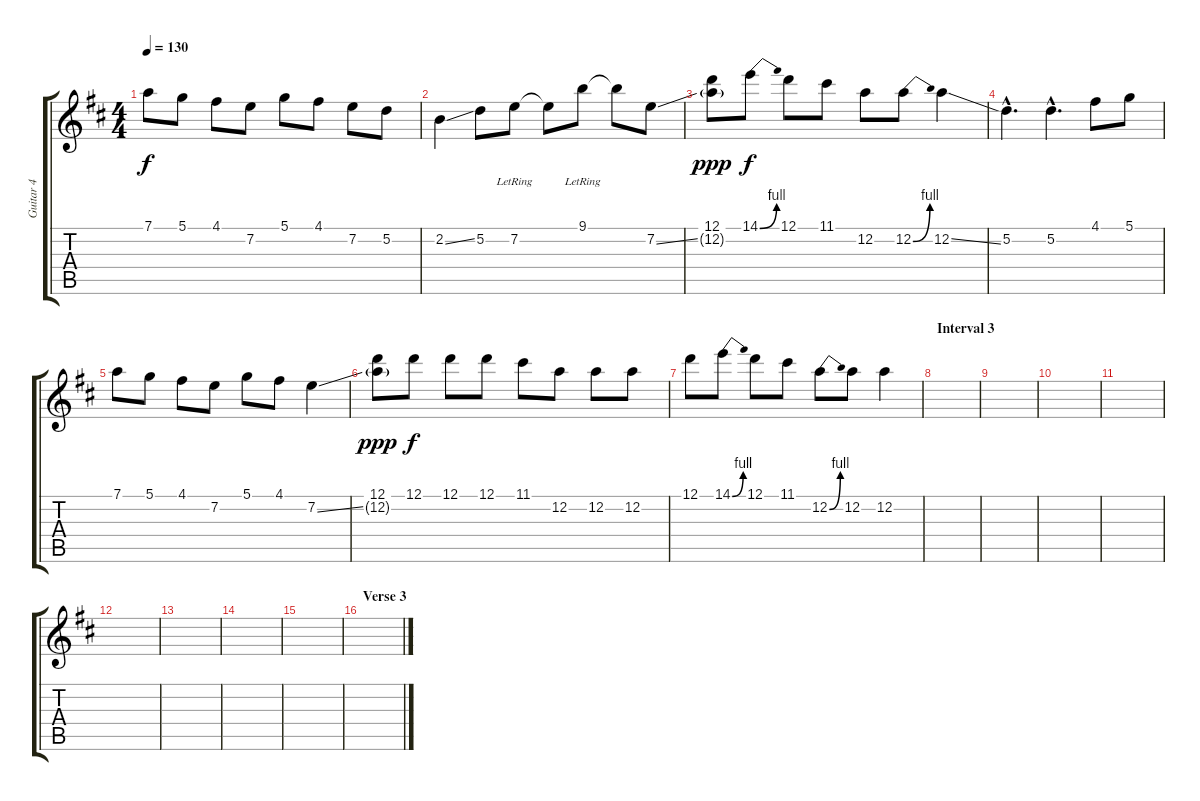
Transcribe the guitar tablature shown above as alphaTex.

\track ("Guitar 4" "Guitar 4") {instrument distortionguitar}
\staff {score tabs}
\tuning (D4 A3 F3 C3 G2 D2) {hide}
\ts (4 4)
\tempo 130
\clef g2
\ks d
7.1.8{dy f} 5.1.8 4.1.8 7.2.8 5.1.8 4.1.8 7.2.8 5.2.8 |
2.2{ss}.4 5.2.8 7.2{lr}.8 7.2{t}.8 9.1{lr}.8 9.1{t}.8 7.2{ss}.8 |
(12.1 12.2{g}).8{dy ppp} 14.1{be (bend 0 0 60 4)}.8{dy f} 12.1.8 11.1.8 12.2.8 12.2{be (bend 0 0 60 4)}.8 12.2{ss}.4 |
5.2{hac}.4{d} 5.2{hac}.4{d} 4.1.8 5.1.8 |
7.1.8 5.1.8 4.1.8 7.2.8 5.1.8 4.1.8 7.2{ss}.4 |
(12.1 12.2{g}).8{dy ppp} 12.1.8{dy f} 12.1.8 12.1.8 11.1.8 12.2.8 12.2.8 12.2.8 |
12.1.8 14.1{be (bend 0 0 60 4)}.8 12.1.8 11.1.8 12.2{be (bend 0 0 60 4)}.8 12.2.8 12.2.4 |
\section ("" "Interval 3")
|
|
|
|
|
|
|
|
\section ("" "Verse 3")
